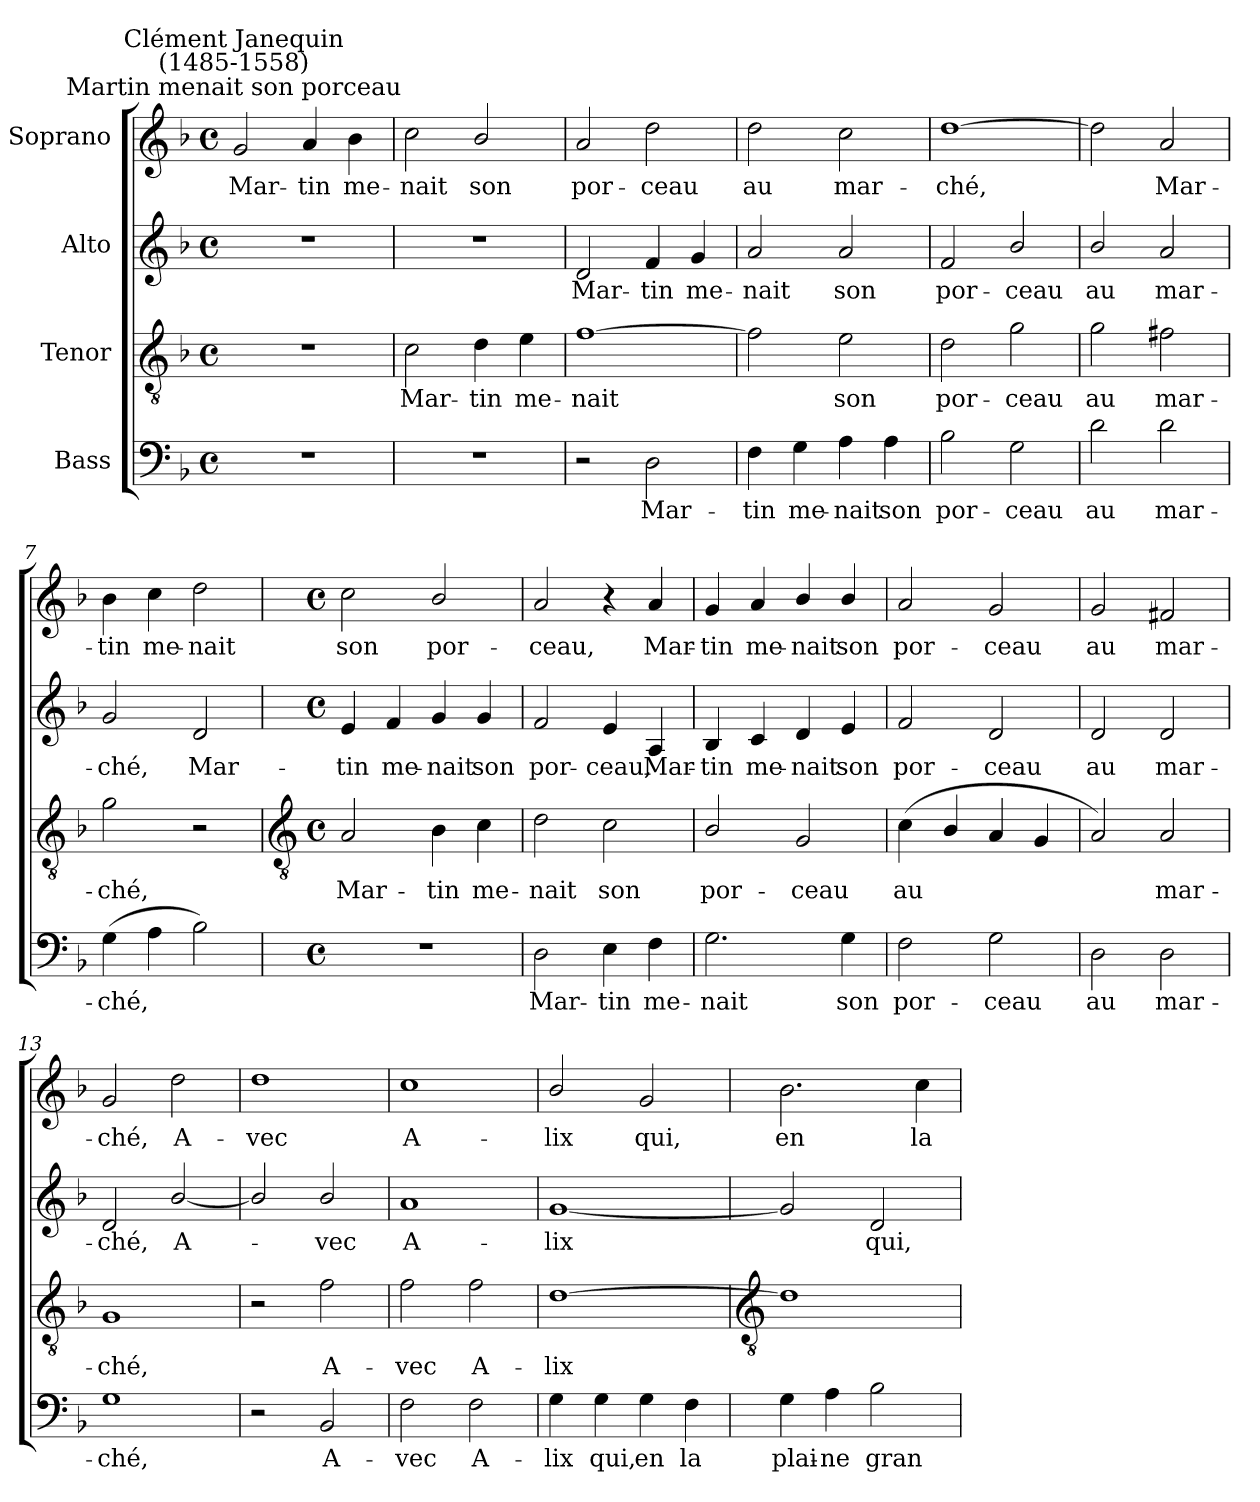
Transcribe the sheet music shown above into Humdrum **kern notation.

**kern	**text	**kern	**text	**kern	**text	**kern	**text
*part4	*part4	*part3	*part3	*part2	*part2	*part1	*part1
*staff4	*staff4	*staff3	*staff3	*staff2	*staff2	*staff1	*staff1
*I"Bass	*	*I"Tenor	*	*I"Alto	*	*I"Soprano	*
*clefF4	*	*clefGv2	*	*clefG2	*	*clefG2	*
*k[b-]	*	*k[b-]	*	*k[b-]	*	*k[b-]	*
*F:	*	*F:	*	*F:	*	*F:	*
*M4/4	*	*M4/4	*	*M4/4	*	*M4/4	*
*met(c)	*	*met(c)	*	*met(c)	*	*met(c)	*
=1	=1	=1	=1	=1	=1	=1	=1
!	!	!	!	!	!	!LO:TX:a:cj:t=Martin menait son porceau	!
!	!	!	!	!	!	!LO:TX:a:cj:t=Clément Janequin\n(1485-1558)	!
!	!	!	!	!	!	!	!LO:LY:b
1r	.	1r	.	1r	.	2g	Mar-
!	!	!	!	!	!	!	!LO:LY:b
.	.	.	.	.	.	4a	-tin
!	!	!	!	!	!	!	!LO:LY:b
.	.	.	.	.	.	4b-	me-
=2	=2	=2	=2	=2	=2	=2	=2
!	!	!	!LO:LY:b	!	!	!	!LO:LY:b
1r	.	2c	Mar-	1r	.	2cc	-nait
!	!	!	!LO:LY:b	!	!	!	!LO:LY:b
.	.	4d	-tin	.	.	2b-/	son
!	!	!	!LO:LY:b	!	!	!	!
.	.	4e	me-	.	.	.	.
=3	=3	=3	=3	=3	=3	=3	=3
!	!	!	!LO:LY:b	!	!LO:LY:b	!	!LO:LY:b
2r	.	[1f	-nait	2d	Mar-	2a	por-
!	!LO:LY:b	!	!	!	!LO:LY:b	!	!LO:LY:b
2D	Mar-	.	.	4f	-tin	2dd	-ceau
!	!	!	!	!	!LO:LY:b	!	!
.	.	.	.	4g	me-	.	.
=4	=4	=4	=4	=4	=4	=4	=4
!	!LO:LY:b	!	!	!	!LO:LY:b	!	!LO:LY:b
4F	-tin	2f]	.	2a	-nait	2dd	au
!	!LO:LY:b	!	!	!	!	!	!
4G	me-	.	.	.	.	.	.
!	!LO:LY:b	!	!LO:LY:b	!	!LO:LY:b	!	!LO:LY:b
4A	-nait	2e	son	2a	son	2cc	mar-
!	!LO:LY:b	!	!	!	!	!	!
4A	son	.	.	.	.	.	.
=5	=5	=5	=5	=5	=5	=5	=5
!	!LO:LY:b	!	!LO:LY:b	!	!LO:LY:b	!	!LO:LY:b
2B-	por-	2d	por-	2f	por-	[1dd	-ché,
!	!LO:LY:b	!	!LO:LY:b	!	!LO:LY:b	!	!
2G	-ceau	2g	-ceau	2b-/	-ceau	.	.
=6	=6	=6	=6	=6	=6	=6	=6
!	!LO:LY:b	!	!LO:LY:b	!	!LO:LY:b	!	!
2d	au	2g	au	2b-/	au	2dd]	.
!	!LO:LY:b	!	!LO:LY:b	!	!LO:LY:b	!	!LO:LY:b
2d	mar-	2f#X	mar-	2a	mar-	2a	Mar-
=7	=7	=7	=7	=7	=7	=7	=7
!	!LO:LY:b	!	!LO:LY:b	!	!LO:LY:b	!	!LO:LY:b
(>4G	-ché,	2g	-ché,	2g	-ché,	4b-	-tin
!	!	!	!	!	!	!	!LO:LY:b
4A	.	.	.	.	.	4cc	me-
!	!	!	!	!	!LO:LY:b	!	!LO:LY:b
2B-)	.	2r	.	2d	Mar-	2dd	-nait
!!LO:LB:g=z
=8	=8	=8	=8	=8	=8	=8	=8
*	*	*clefGv2	*	*	*	*	*
*M4/4	*	*M4/4	*	*M4/4	*	*M4/4	*
*met(c)	*	*met(c)	*	*met(c)	*	*met(c)	*
!	!	!	!LO:LY:b	!	!LO:LY:b	!	!LO:LY:b
1r	.	2A	Mar-	4e	-tin	2cc	son
!	!	!	!	!	!LO:LY:b	!	!
.	.	.	.	4f	me-	.	.
!	!	!	!LO:LY:b	!	!LO:LY:b	!	!LO:LY:b
.	.	4B-	-tin	4g	-nait	2b-/	por-
!	!	!	!LO:LY:b	!	!LO:LY:b	!	!
.	.	4c	me-	4g	son	.	.
=9	=9	=9	=9	=9	=9	=9	=9
!	!LO:LY:b	!	!LO:LY:b	!	!LO:LY:b	!	!LO:LY:b
2D	Mar-	2d	-nait	2f	por-	2a	-ceau,
!	!LO:LY:b	!	!LO:LY:b	!	!LO:LY:b	!	!
4E	-tin	2c	son	4e	-ceau,	4r	.
!	!LO:LY:b	!	!	!	!LO:LY:b	!	!LO:LY:b
4F	me-	.	.	4A	Mar-	4a	Mar-
=10	=10	=10	=10	=10	=10	=10	=10
!	!LO:LY:b	!	!LO:LY:b	!	!LO:LY:b	!	!LO:LY:b
2.G	-nait	2B-/	por-	4B-	-tin	4g	-tin
!	!	!	!	!	!LO:LY:b	!	!LO:LY:b
.	.	.	.	4c	me-	4a	me-
!	!	!	!LO:LY:b	!	!LO:LY:b	!	!LO:LY:b
.	.	2G	-ceau	4d	-nait	4b-/	-nait
!	!LO:LY:b	!	!	!	!LO:LY:b	!	!LO:LY:b
4G	son	.	.	4e	son	4b-/	son
=11	=11	=11	=11	=11	=11	=11	=11
!	!LO:LY:b	!	!LO:LY:b	!	!LO:LY:b	!	!LO:LY:b
2F	por-	(<4c	au	2f	por-	2a	por-
.	.	4B-/	.	.	.	.	.
!	!LO:LY:b	!	!	!	!LO:LY:b	!	!LO:LY:b
2G	-ceau	4A	.	2d	-ceau	2g	-ceau
.	.	4G	.	.	.	.	.
=12	=12	=12	=12	=12	=12	=12	=12
!	!LO:LY:b	!	!	!	!LO:LY:b	!	!LO:LY:b
2D	au	2A)	.	2d	au	2g	au
!	!LO:LY:b	!	!LO:LY:b	!	!LO:LY:b	!	!LO:LY:b
2D	mar-	2A	mar-	2d	mar-	2f#X	mar-
=13	=13	=13	=13	=13	=13	=13	=13
!	!LO:LY:b	!	!LO:LY:b	!	!LO:LY:b	!	!LO:LY:b
1G	-ché,	1G	-ché,	2d	-ché,	2g	-ché,
!	!	!	!	!	!LO:LY:b	!	!LO:LY:b
.	.	.	.	[2b-/	A-	2dd	A-
=14	=14	=14	=14	=14	=14	=14	=14
!	!	!	!	!	!	!	!LO:LY:b
2r	.	2r	.	2b-/]	.	1dd	-vec
!	!LO:LY:b	!	!LO:LY:b	!	!LO:LY:b	!	!
2BB-	A-	2f	A-	2b-/	vec	.	.
=15	=15	=15	=15	=15	=15	=15	=15
!	!LO:LY:b	!	!LO:LY:b	!	!LO:LY:b	!	!LO:LY:b
2F	-vec	2f	-vec	1a	A-	1cc	A-
!	!LO:LY:b	!	!LO:LY:b	!	!	!	!
2F	A-	2f	A-	.	.	.	.
=16	=16	=16	=16	=16	=16	=16	=16
!	!LO:LY:b	!	!LO:LY:b	!	!LO:LY:b	!	!LO:LY:b
4G	-lix	[1d	-lix	[1g	-lix	2b-/	-lix
!	!LO:LY:b	!	!	!	!	!	!
4G	qui,	.	.	.	.	.	.
!	!LO:LY:b	!	!	!	!	!	!LO:LY:b
4G	en	.	.	.	.	2g	qui,
!	!LO:LY:b	!	!	!	!	!	!
4F	la	.	.	.	.	.	.
!!LO:LB:g=z
=17	=17	=17	=17	=17	=17	=17	=17
*	*	*clefGv2	*	*	*	*	*
!	!LO:LY:b	!	!	!	!	!	!LO:LY:b
4G	plai-	1d]	.	2g]	.	2.b-	en
!	!LO:LY:b	!	!	!	!	!	!
4A	-ne	.	.	.	.	.	.
!	!LO:LY:b	!	!	!	!LO:LY:b	!	!
2B-	gran-	.	.	2d	qui,	.	.
!	!	!	!	!	!	!	!LO:LY:b
.	.	.	.	.	.	4cc	la
=	=	=	=	=	=	=	=
*-	*-	*-	*-	*-	*-	*-	*-
